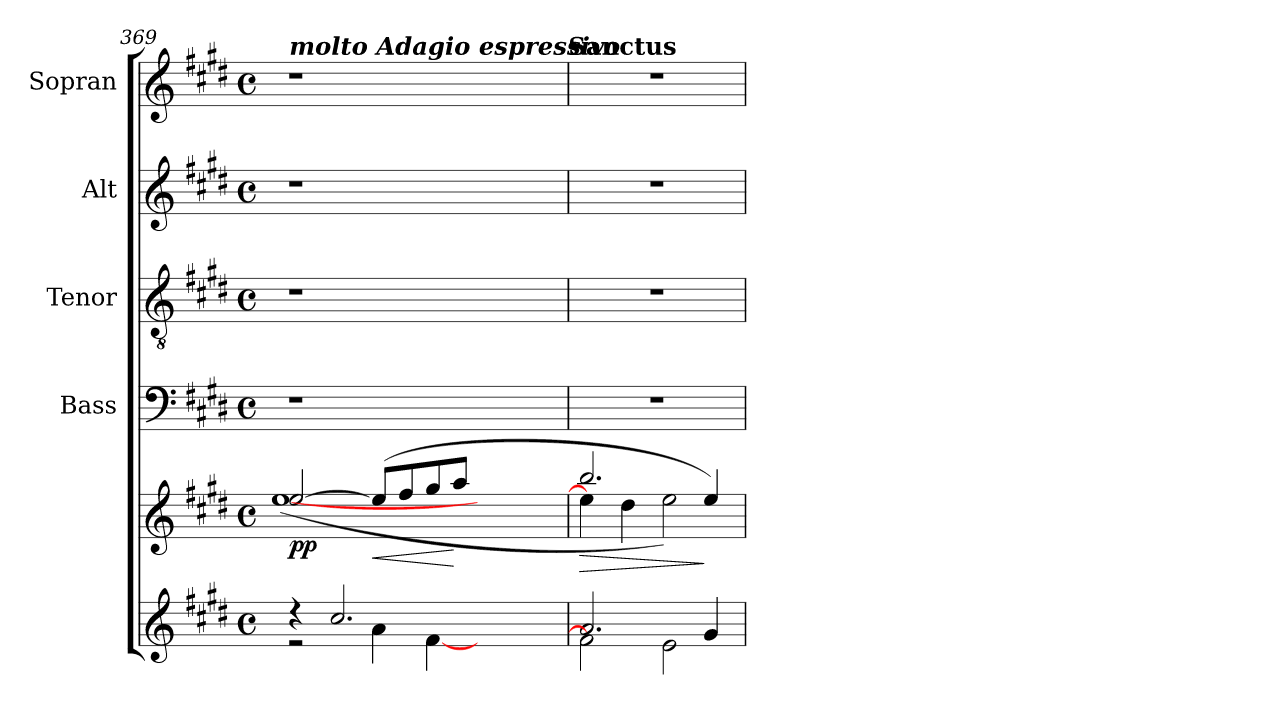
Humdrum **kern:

**kern	**kern	**dynam	**kern	**kern	**kern	**kern
*part5	*part5	*part5	*part4	*part3	*part2	*part1
*staff6	*staff5	*staff5/6	*staff4	*staff3	*staff2	*staff1
*	*	*	*I"Bass	*I"Tenor	*I"Alt	*I"Sopran
*	*	*	*I'B.	*I'T.	*I'A.	*I'S.
!!LO:PB:g=z
*clefG2	*clefG2	*	*clefF4	*clefGv2	*clefG2	*clefG2
*k[f#c#g#d#]	*k[f#c#g#d#]	*	*k[f#c#g#d#]	*k[f#c#g#d#]	*k[f#c#g#d#]	*k[f#c#g#d#]
*E:	*E:	*	*E:	*E:	*E:	*E:
*M4/4	*M4/4	*	*M4/4	*M4/4	*M4/4	*M4/4
*met(c)	*met(c)	*	*met(c)	*met(c)	*met(c)	*met(c)
=369	=369	=369	=369	=369	=369	=369
*^	*^	*	*	*	*	*
!	!	!	!	!	!	!	!	!LO:TX:a:Bi:t=molto Adagio espressivo
!	!	!	!	!LO:DY:b	!	!	!	!
4rdd	2re	[>2ee/	(<[<1ee	pp	1r	1r	1r	1r
2.cc#/	.	.	.	.	.	.	.	.
!	!	!	!	!LO:HP:b	!	!	!	!
.	4a\	(>8ee/L]	.	<	.	.	.	.
.	.	8ff#/	.	.	.	.	.	.
.	[<4f#\	8gg#/	.	.	.	.	.	.
.	.	8aa/J	.	[	.	.	.	.
2..ryy	2..ryy	2..ryy	2..ryy	.	2..ryy	2..ryy	2..ryy	2..ryy
!	!	!	!	!	!	!	!	!LO:TX:a:B:t=Sanctus
=370	=370	=370	=370	=370	=370	=370	=370	=370
!	!	!	!	!LO:HP:b	!	!	!	!
2.a/	2f#\]	2.bb/	4ee\]	>	1r	1r	1r	1r
.	.	.	4dd#\	.	.	.	.	.
.	2e\	.	2ee\)	.	.	.	.	.
4g#/	.	4ee/)	.	]	.	.	.	.
*v	*v	*	*	*	*	*	*	*
*	*v	*v	*	*	*	*	*
=	=	=	=	=	=	=
*-	*-	*-	*-	*-	*-	*-
